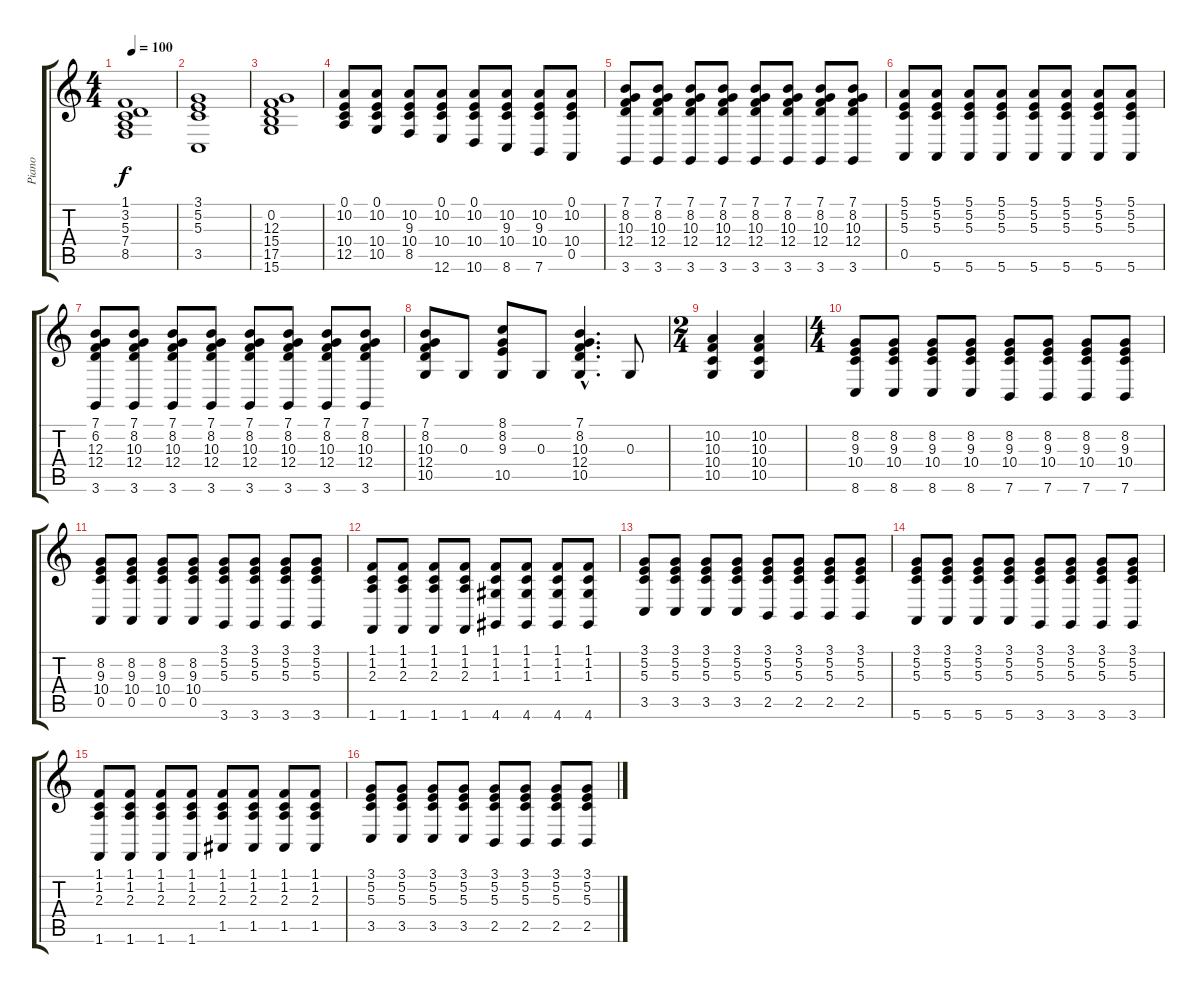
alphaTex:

\track ("Piano" "Piano") {instrument brightacousticpiano}
\staff {score tabs}
\tuning (E4 B3 G3 D3 A2 E2) {hide}
\ts (4 4)
\tempo 100
\clef g2
\ks c
(1.1 3.2 5.3 7.4 8.5).1{dy f} |
(3.1 5.2 5.3 3.5).1 |
(0.2 12.3 15.4 17.5 15.6).1 |
(0.1 10.2 10.4 12.5).8 (0.1 10.2 10.4 10.5).8 (10.2 9.3 10.4 8.5).8 (0.1 10.2 10.4 12.6).8 (0.1 10.2 10.4 10.6).8 (10.2 9.3 10.4 8.6).8 (10.2 9.3 10.4 7.6).8 (0.1 10.2 10.4 0.5).8 |
(7.1 8.2 10.3 12.4 3.6).8 (7.1 8.2 10.3 12.4 3.6).8 (7.1 8.2 10.3 12.4 3.6).8 (7.1 8.2 10.3 12.4 3.6).8 (7.1 8.2 10.3 12.4 3.6).8 (7.1 8.2 10.3 12.4 3.6).8 (7.1 8.2 10.3 12.4 3.6).8 (7.1 8.2 10.3 12.4 3.6).8 |
(5.1 5.2 5.3 0.5).8 (5.1 5.2 5.3 5.6).8 (5.1 5.2 5.3 5.6).8 (5.1 5.2 5.3 5.6).8 (5.1 5.2 5.3 5.6).8 (5.1 5.2 5.3 5.6).8 (5.1 5.2 5.3 5.6).8 (5.1 5.2 5.3 5.6).8 |
(7.1 6.2 12.3 12.4 3.6).8 (7.1 8.2 10.3 12.4 3.6).8 (7.1 8.2 10.3 12.4 3.6).8 (7.1 8.2 10.3 12.4 3.6).8 (7.1 8.2 10.3 12.4 3.6).8 (7.1 8.2 10.3 12.4 3.6).8 (7.1 8.2 10.3 12.4 3.6).8 (7.1 8.2 10.3 12.4 3.6).8 |
(7.1 8.2 10.3 12.4 10.5).8 0.3.8 (8.1 8.2 9.3 10.5).8 0.3.8 (7.1 8.2 10.3 12.4 10.5{hac}).4{d} 0.3.8 |
\ts (2 4)
(10.2 10.3 10.4 10.5).4 (10.2 10.3 10.4 10.5).4 |
\ts (4 4)
(8.2 9.3 10.4 8.6).8 (8.2 9.3 10.4 8.6).8 (8.2 9.3 10.4 8.6).8 (8.2 9.3 10.4 8.6).8 (8.2 9.3 10.4 7.6).8 (8.2 9.3 10.4 7.6).8 (8.2 9.3 10.4 7.6).8 (8.2 9.3 10.4 7.6).8 |
(8.2 9.3 10.4 0.5).8 (8.2 9.3 10.4 0.5).8 (8.2 9.3 10.4 0.5).8 (8.2 9.3 10.4 0.5).8 (3.1 5.2 5.3 3.6).8 (3.1 5.2 5.3 3.6).8 (3.1 5.2 5.3 3.6).8 (3.1 5.2 5.3 3.6).8 |
(1.1 1.2 2.3 1.6).8 (1.1 1.2 2.3 1.6).8 (1.1 1.2 2.3 1.6).8 (1.1 1.2 2.3 1.6).8 (1.1 1.2 1.3 4.6).8 (1.1 1.2 1.3 4.6).8 (1.1 1.2 1.3 4.6).8 (1.1 1.2 1.3 4.6).8 |
(3.1 5.2 5.3 3.5).8 (3.1 5.2 5.3 3.5).8 (3.1 5.2 5.3 3.5).8 (3.1 5.2 5.3 3.5).8 (3.1 5.2 5.3 2.5).8 (3.1 5.2 5.3 2.5).8 (3.1 5.2 5.3 2.5).8 (3.1 5.2 5.3 2.5).8 |
(3.1 5.2 5.3 5.6).8 (3.1 5.2 5.3 5.6).8 (3.1 5.2 5.3 5.6).8 (3.1 5.2 5.3 5.6).8 (3.1 5.2 5.3 3.6).8 (3.1 5.2 5.3 3.6).8 (3.1 5.2 5.3 3.6).8 (3.1 5.2 5.3 3.6).8 |
(1.1 1.2 2.3 1.6).8 (1.1 1.2 2.3 1.6).8 (1.1 1.2 2.3 1.6).8 (1.1 1.2 2.3 1.6).8 (1.1 1.2 2.3 1.5).8 (1.1 1.2 2.3 1.5).8 (1.1 1.2 2.3 1.5).8 (1.1 1.2 2.3 1.5).8 |
(3.1 5.2 5.3 3.5).8 (3.1 5.2 5.3 3.5).8 (3.1 5.2 5.3 3.5).8 (3.1 5.2 5.3 3.5).8 (3.1 5.2 5.3 2.5).8 (3.1 5.2 5.3 2.5).8 (3.1 5.2 5.3 2.5).8 (3.1 5.2 5.3 2.5).8
